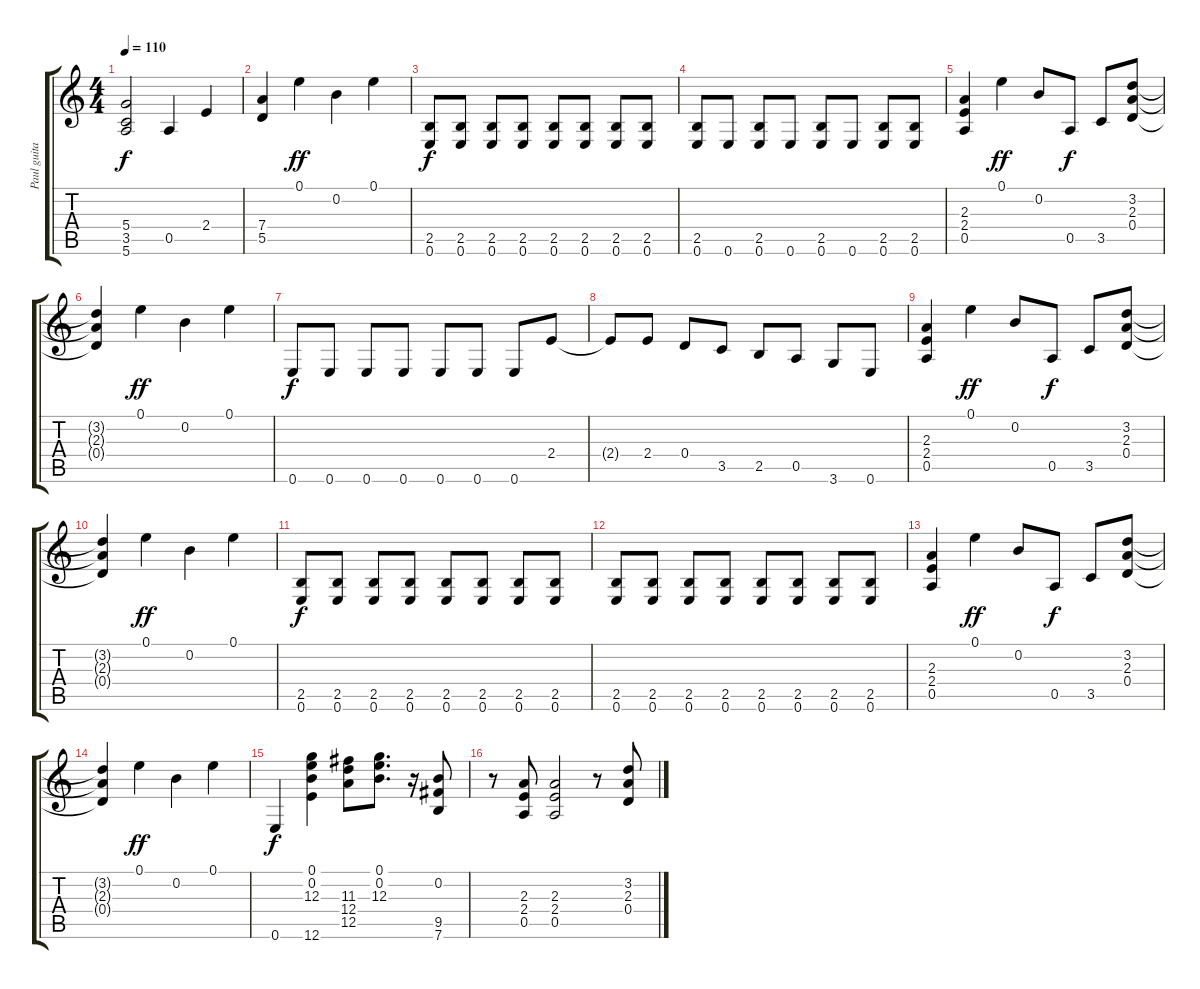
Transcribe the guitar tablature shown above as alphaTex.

\track ("Paul guitar 2" "Paul guita") {instrument overdrivenguitar}
\staff {score tabs}
\tuning (E4 B3 G3 D3 A2 E2) {hide}
\ts (4 4)
\tempo 110
\clef g2
\ks c
(5.4 3.5 5.6).2{dy f} 0.5.4 2.4.4 |
(7.4 5.5).4 0.1.4{dy ff} 0.2.4 0.1.4 |
(2.5 0.6).8{dy f} (2.5 0.6).8 (2.5 0.6).8 (2.5 0.6).8 (2.5 0.6).8 (2.5 0.6).8 (2.5 0.6).8 (2.5 0.6).8 |
(2.5 0.6).8 0.6.8 (2.5 0.6).8 0.6.8 (2.5 0.6).8 0.6.8 (2.5 0.6).8 (2.5 0.6).8 |
(2.3 2.4 0.5).4 0.1.4{dy ff} 0.2.8 0.5.8{dy f} 3.5.8 (3.2 2.3 0.4).8 |
(3.2{t} 2.3{t} 0.4{t}).4 0.1.4{dy ff} 0.2.4 0.1.4 |
0.6.8{dy f} 0.6.8 0.6.8 0.6.8 0.6.8 0.6.8 0.6.8 2.4.8 |
2.4{t}.8 2.4.8 0.4.8 3.5.8 2.5.8 0.5.8 3.6.8 0.6.8 |
(2.3 2.4 0.5).4 0.1.4{dy ff} 0.2.8 0.5.8{dy f} 3.5.8 (3.2 2.3 0.4).8 |
(3.2{t} 2.3{t} 0.4{t}).4 0.1.4{dy ff} 0.2.4 0.1.4 |
(2.5 0.6).8{dy f} (2.5 0.6).8 (2.5 0.6).8 (2.5 0.6).8 (2.5 0.6).8 (2.5 0.6).8 (2.5 0.6).8 (2.5 0.6).8 |
(2.5 0.6).8 (2.5 0.6).8 (2.5 0.6).8 (2.5 0.6).8 (2.5 0.6).8 (2.5 0.6).8 (2.5 0.6).8 (2.5 0.6).8 |
(2.3 2.4 0.5).4 0.1.4{dy ff} 0.2.8 0.5.8{dy f} 3.5.8 (3.2 2.3 0.4).8 |
(3.2{t} 2.3{t} 0.4{t}).4 0.1.4{dy ff} 0.2.4 0.1.4 |
0.6.4{dy f} (0.1 0.2 12.3 12.6).4 (11.3 12.4 12.5).8 (0.1 0.2 12.3).8{d} r.16 (0.2 9.5 7.6).8 |
r.8 (2.3 2.4 0.5).8 (2.3 2.4 0.5).2 r.8 (3.2 2.3 0.4).8
